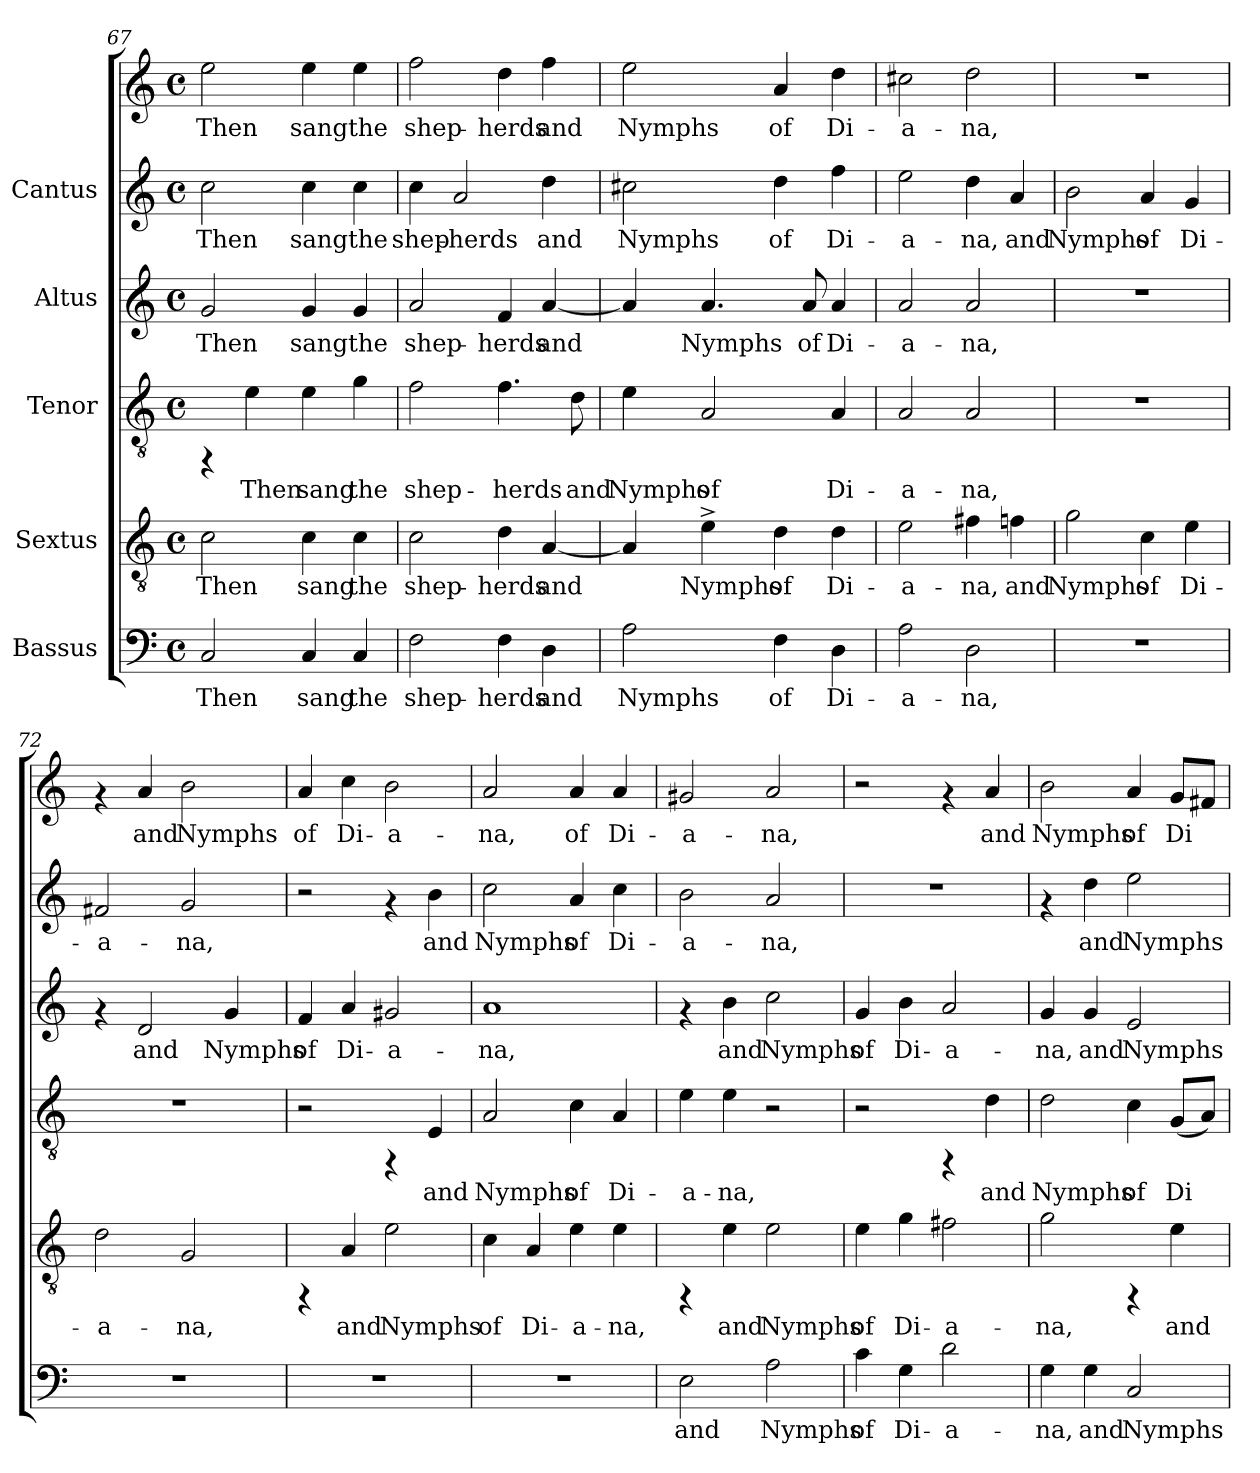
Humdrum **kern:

**kern	**text	**kern	**text	**kern	**text	**kern	**text	**kern	**text	**kern	**text
*part5	*part5	*part4	*part4	*part3	*part3	*part2	*part2	*part1	*part1	*part1	*part1
*staff6	*staff6	*staff5	*staff5	*staff4	*staff4	*staff3	*staff3	*staff2	*staff2	*staff1	*staff1
*I"Bassus	*	*I"Sextus	*	*I"Tenor	*	*I"Altus	*	*I"Cantus	*	*	*
*clefF4	*	*clefGv2	*	*clefGv2	*	*clefG2	*	*clefG2	*	*clefG2	*
*M4/4	*	*M4/4	*	*M4/4	*	*M4/4	*	*M4/4	*	*M4/4	*
*met(c)	*	*met(c)	*	*met(c)	*	*met(c)	*	*met(c)	*	*met(c)	*
=67	=67	=67	=67	=67	=67	=67	=67	=67	=67	=67	=67
!	!LO:LY:b:cj	!	!LO:LY:b:cj	!	!	!	!LO:LY:b:cj	!	!LO:LY:b:cj	!	!LO:LY:b:cj
2C/	Then	2c\	Then	4rFF	.	2g/	Then	2cc\	Then	2ee\	Then
!	!	!	!	!	!LO:LY:b:cj	!	!	!	!	!	!
.	.	.	.	4e\	Then	.	.	.	.	.	.
!	!LO:LY:b:cj	!	!LO:LY:b:cj	!	!LO:LY:b:cj	!	!LO:LY:b:cj	!	!LO:LY:b:cj	!	!LO:LY:b:cj
4C/	sang	4c\	sang	4e\	sang	4g/	sang	4cc\	sang	4ee\	sang
!	!LO:LY:b:cj	!	!LO:LY:b:cj	!	!LO:LY:b:cj	!	!LO:LY:b:cj	!	!LO:LY:b:cj	!	!LO:LY:b:cj
4C/	the	4c\	the	4g\	the	4g/	the	4cc\	the	4ee\	the
=68	=68	=68	=68	=68	=68	=68	=68	=68	=68	=68	=68
!	!LO:LY:b:cj	!	!LO:LY:b:cj	!	!LO:LY:b:cj	!	!LO:LY:b:cj	!	!LO:LY:b:cj	!	!LO:LY:b:cj
2F\	shep-	2c\	shep-	2f\	shep-	2a/	shep-	4cc\	shep-	2ff\	shep-
!	!	!	!	!	!	!	!	!	!LO:LY:b:cj	!	!
.	.	.	.	.	.	.	.	2a/	-herds	.	.
!	!LO:LY:b:cj	!	!LO:LY:b:cj	!	!LO:LY:b:cj	!	!LO:LY:b:cj	!	!	!	!LO:LY:b:cj
4F\	-herds	4d\	-herds	4.f\	-herds	4f/	-herds	.	.	4dd\	-herds
!	!LO:LY:b:cj	!	!LO:LY:b:cj	!	!	!	!LO:LY:b:cj	!	!LO:LY:b:cj	!	!LO:LY:b:cj
4D\	and	[<4A/	and	.	.	[<4a/	and	4dd\	and	4ff\	and
!	!	!	!	!	!LO:LY:b:cj	!	!	!	!	!	!
.	.	.	.	8d\	and	.	.	.	.	.	.
=69	=69	=69	=69	=69	=69	=69	=69	=69	=69	=69	=69
!	!LO:LY:b:cj	!	!LO:LY:b:cj	!	!LO:LY:b:cj	!	!LO:LY:b:cj	!	!LO:LY:b:cj	!	!LO:LY:b:cj
2A\	Nymphs	4A/]	.	4e\	Nymphs	4a/]	.	2cc#X\	-Nymphs	2ee\	Nymphs
!	!	!	!LO:LY:b:cj	!	!LO:LY:b:cj	!	!LO:LY:b:cj	!	!	!	!
.	.	4e^>\	Nymphs	2A/	of	4.a/	Nymphs	.	.	.	.
!	!LO:LY:b:cj	!	!LO:LY:b:cj	!	!	!	!	!	!LO:LY:b:cj	!	!LO:LY:b:cj
4F\	of	4d\	of	.	.	.	.	4dd\	of	4a/	of
!	!	!	!	!	!	!	!LO:LY:b:cj	!	!	!	!
.	.	.	.	.	.	8a/	of	.	.	.	.
!	!LO:LY:b:cj	!	!LO:LY:b:cj	!	!LO:LY:b:cj	!	!LO:LY:b:cj	!	!LO:LY:b:cj	!	!LO:LY:b:cj
4D\	Di-	4d\	Di-	4A/	Di-	4a/	Di-	4ff\	Di-	4dd\	Di-
!!LO:LB:g=z
=70	=70	=70	=70	=70	=70	=70	=70	=70	=70	=70	=70
!	!LO:LY:b:cj	!	!LO:LY:b:cj	!	!LO:LY:b:cj	!	!LO:LY:b:cj	!	!LO:LY:b:cj	!	!LO:LY:b:cj
2A\	-a-	2e\	-a-	2A/	-a-	2a/	-a-	2ee\	a-	2cc#X\	-a-
!	!LO:LY:b:cj	!	!LO:LY:b:cj	!	!LO:LY:b:cj	!	!LO:LY:b:cj	!	!LO:LY:b:cj	!	!LO:LY:b:cj
2D\	-na,	4f#X\	-na,	2A/	-na,	2a/	-na,	4dd\	-na,	2dd\	-na,
!	!	!	!LO:LY:b:cj	!	!	!	!	!	!LO:LY:b:cj	!	!
.	.	4fn\	and	.	.	.	.	4a/	and	.	.
=71	=71	=71	=71	=71	=71	=71	=71	=71	=71	=71	=71
!	!	!	!LO:LY:b:cj	!	!	!	!	!	!LO:LY:b:cj	!	!
1r	.	2g\	Nymphs	1r	.	1r	.	2b\	Nymphs	1r	.
!	!	!	!LO:LY:b:cj	!	!	!	!	!	!LO:LY:b:cj	!	!
.	.	4c\	of	.	.	.	.	4a/	of	.	.
!	!	!	!LO:LY:b:cj	!	!	!	!	!	!LO:LY:b:cj	!	!
.	.	4e\	Di-	.	.	.	.	4g/	Di-	.	.
=72	=72	=72	=72	=72	=72	=72	=72	=72	=72	=72	=72
!	!	!	!LO:LY:b:cj	!	!	!	!	!	!LO:LY:b:cj	!	!
1r	.	2d\	-a-	1r	.	4rf	.	2f#X/	a-	4rf	.
!	!	!	!	!	!	!	!LO:LY:b:cj	!	!	!	!LO:LY:b:cj
.	.	.	.	.	.	2d/	and	.	.	4a/	-and
!	!	!	!LO:LY:b:cj	!	!	!	!	!	!LO:LY:b:cj	!	!LO:LY:b:cj
.	.	2G/	-na,	.	.	.	.	2g/	-na,	2b\	Nymphs
!	!	!	!	!	!	!	!LO:LY:b:cj	!	!	!	!
.	.	.	.	.	.	4g/	Nymphs	.	.	.	.
=73	=73	=73	=73	=73	=73	=73	=73	=73	=73	=73	=73
!	!	!	!	!	!	!	!LO:LY:b:cj	!	!	!	!LO:LY:b:cj
1r	.	4rFF	.	2r	.	4f/	of	2r	.	4a/	of
!	!	!	!LO:LY:b:cj	!	!	!	!LO:LY:b:cj	!	!	!	!LO:LY:b:cj
.	.	4A/	and	.	.	4a/	Di-	.	.	4cc\	Di-
!	!	!	!LO:LY:b:cj	!	!	!	!LO:LY:b:cj	!	!	!	!LO:LY:b:cj
.	.	2e\	Nymphs	4rFF	.	2g#X/	-a-	4rf	.	2b\	-a-
!	!	!	!	!	!LO:LY:b:cj	!	!	!	!LO:LY:b:cj	!	!
.	.	.	.	4E/	and	.	.	4b\	-and	.	.
=74	=74	=74	=74	=74	=74	=74	=74	=74	=74	=74	=74
!	!	!	!LO:LY:b:cj	!	!LO:LY:b:cj	!	!LO:LY:b:cj	!	!LO:LY:b:cj	!	!LO:LY:b:cj
1r	.	4c\	of	2A/	Nymphs	1a	-na,	2cc\	-Nymphs	2a/	na,
!	!	!	!LO:LY:b:cj	!	!	!	!	!	!	!	!
.	.	4A/	Di-	.	.	.	.	.	.	.	.
!	!	!	!LO:LY:b:cj	!	!LO:LY:b:cj	!	!	!	!LO:LY:b:cj	!	!LO:LY:b:cj
.	.	4e\	-a-	4c\	of	.	.	4a/	of	4a/	of
!	!	!	!LO:LY:b:cj	!	!LO:LY:b:cj	!	!	!	!LO:LY:b:cj	!	!LO:LY:b:cj
.	.	4e\	-na,	4A/	Di-	.	.	4cc\	Di-	4a/	Di-
!!LO:PB:g=z
=75	=75	=75	=75	=75	=75	=75	=75	=75	=75	=75	=75
!	!LO:LY:b:cj	!	!	!	!LO:LY:b:cj	!	!	!	!LO:LY:b:cj	!	!LO:LY:b:cj
2E\	and	4rFF	.	4e\	-a-	4rf	.	2b\	a-	2g#X/	-a-
!	!	!	!LO:LY:b:cj	!	!LO:LY:b:cj	!	!LO:LY:b:cj	!	!	!	!
.	.	4e\	and	4e\	-na,	4b\	and	.	.	.	.
!	!LO:LY:b:cj	!	!LO:LY:b:cj	!	!	!	!LO:LY:b:cj	!	!LO:LY:b:cj	!	!LO:LY:b:cj
2A\	Nymphs	2e\	Nymphs	2r	.	2cc\	Nymphs	2a/	-na,	2a/	-na,
=76	=76	=76	=76	=76	=76	=76	=76	=76	=76	=76	=76
!	!LO:LY:b:cj	!	!LO:LY:b:cj	!	!	!	!LO:LY:b:cj	!	!	!	!
4c\	of	4e\	of	2r	.	4g/	of	1r	.	2r	.
!	!LO:LY:b:cj	!	!LO:LY:b:cj	!	!	!	!LO:LY:b:cj	!	!	!	!
4G\	Di-	4g\	Di-	.	.	4b\	Di-	.	.	.	.
!	!LO:LY:b:cj	!	!LO:LY:b:cj	!	!	!	!LO:LY:b:cj	!	!	!	!
2d\	-a-	2f#X\	-a-	4rFF	.	2a/	-a-	.	.	4rf	.
!	!	!	!	!	!LO:LY:b:cj	!	!	!	!	!	!LO:LY:b:cj
.	.	.	.	4d\	and	.	.	.	.	4a/	and
=77	=77	=77	=77	=77	=77	=77	=77	=77	=77	=77	=77
!	!LO:LY:b:cj	!	!LO:LY:b:cj	!	!LO:LY:b:cj	!	!LO:LY:b:cj	!	!	!	!LO:LY:b:cj
4G\	-na,	2g\	-na,	2d\	Nymphs	4g/	-na,	4rf	.	2b\	Nymphs
!	!LO:LY:b:cj	!	!	!	!	!	!LO:LY:b:cj	!	!LO:LY:b:cj	!	!
4G\	and	.	.	.	.	4g/	and	4dd\	-and	.	.
!	!LO:LY:b:cj	!	!	!	!LO:LY:b:cj	!	!LO:LY:b:cj	!	!LO:LY:b:cj	!	!LO:LY:b:cj
2C/	Nymphs	4rFF	.	4c\	of	2e/	Nymphs	2ee\	Nymphs	4a/	of
!	!	!	!LO:LY:b:cj	!	!LO:LY:b:cj	!	!	!	!	!	!LO:LY:b:cj
.	.	4e\	and	(<8G/L	Di-	.	.	.	.	8g/L	Di-
!	!	!	!	!	!LO:LY:b:cj	!	!	!	!	!	!LO:LY:b:cj
.	.	.	.	8A/J)	--	.	.	.	.	8f#X/J	--
=	=	=	=	=	=	=	=	=	=	=	=
*-	*-	*-	*-	*-	*-	*-	*-	*-	*-	*-	*-
